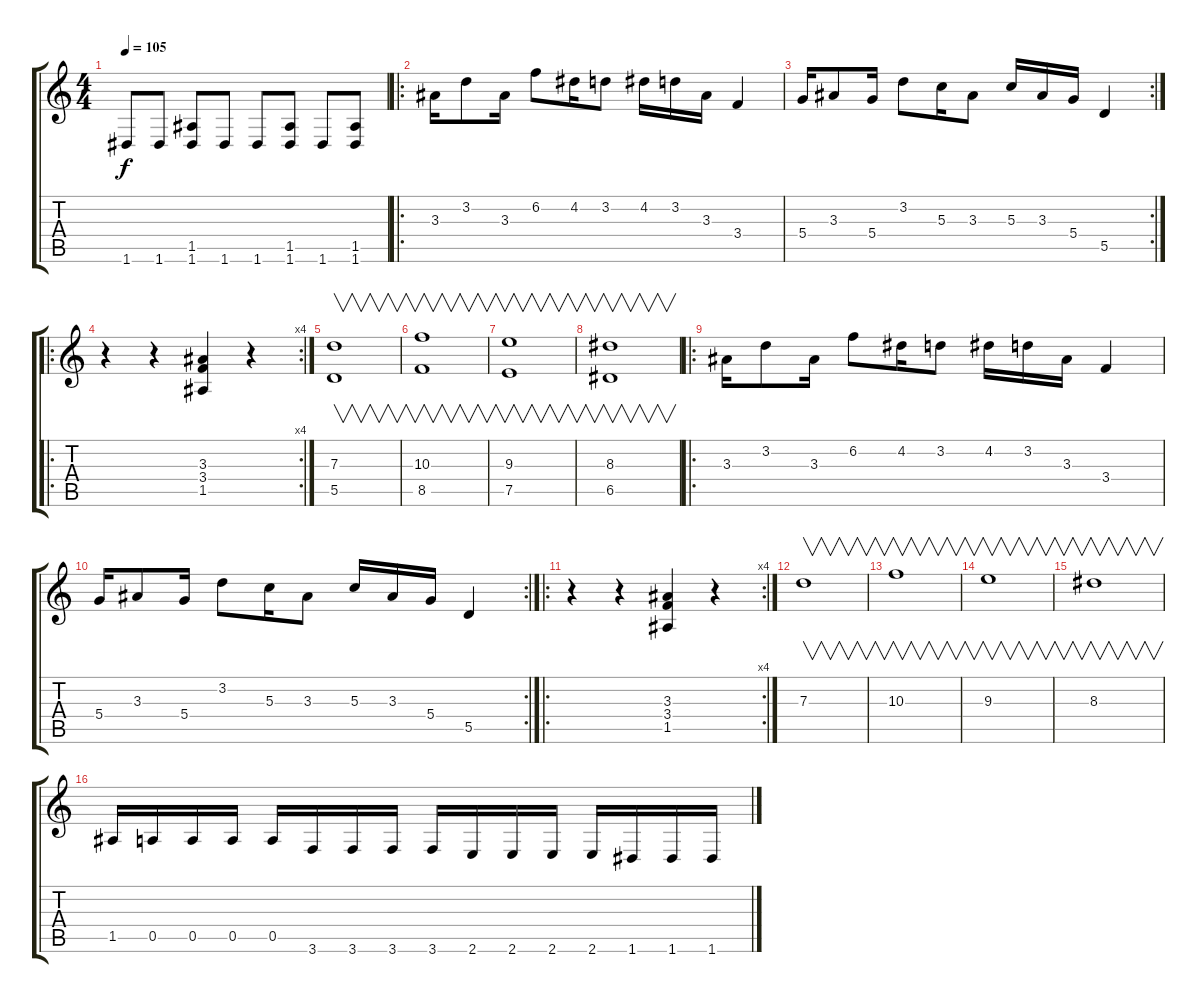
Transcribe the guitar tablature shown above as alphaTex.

\track "" {instrument distortionguitar}
\staff {score tabs}
\tuning (E4 B3 G3 D3 A2 D2) {hide}
\ts (4 4)
\tempo 105
\clef g2
\ks c
1.6.8{dy f} 1.6.8 (1.5 1.6).8 1.6.8 1.6.8 (1.5 1.6).8 1.6.8 (1.5 1.6).8 |
\ro
3.3.16 3.2.8 3.3.16 6.2.8 4.2.16 3.2.8 4.2.16 3.2.16 3.3.16 3.4.4 |
\rc 2
5.4.16 3.3.8 5.4.16 3.2.8 5.3.16 3.3.8 5.3.16 3.3.16 5.4.16 5.5.4 |
\ro
\rc 4
r.4 r.4 (3.3 3.4 1.5).4 r.4 |
(7.3 5.5).1{v} |
(10.3 8.5).1{v} |
(9.3 7.5).1{v} |
(8.3 6.5).1{v} |
\ro
3.3.16 3.2.8 3.3.16 6.2.8 4.2.16 3.2.8 4.2.16 3.2.16 3.3.16 3.4.4 |
\rc 2
5.4.16 3.3.8 5.4.16 3.2.8 5.3.16 3.3.8 5.3.16 3.3.16 5.4.16 5.5.4 |
\ro
\rc 4
r.4 r.4 (3.3 3.4 1.5).4 r.4 |
7.3.1{v} |
10.3.1{v} |
9.3.1{v} |
8.3.1{v} |
1.5.16 0.5.16 0.5.16 0.5.16 0.5.16 3.6.16 3.6.16 3.6.16 3.6.16 2.6.16 2.6.16 2.6.16 2.6.16 1.6.16 1.6.16 1.6.16
